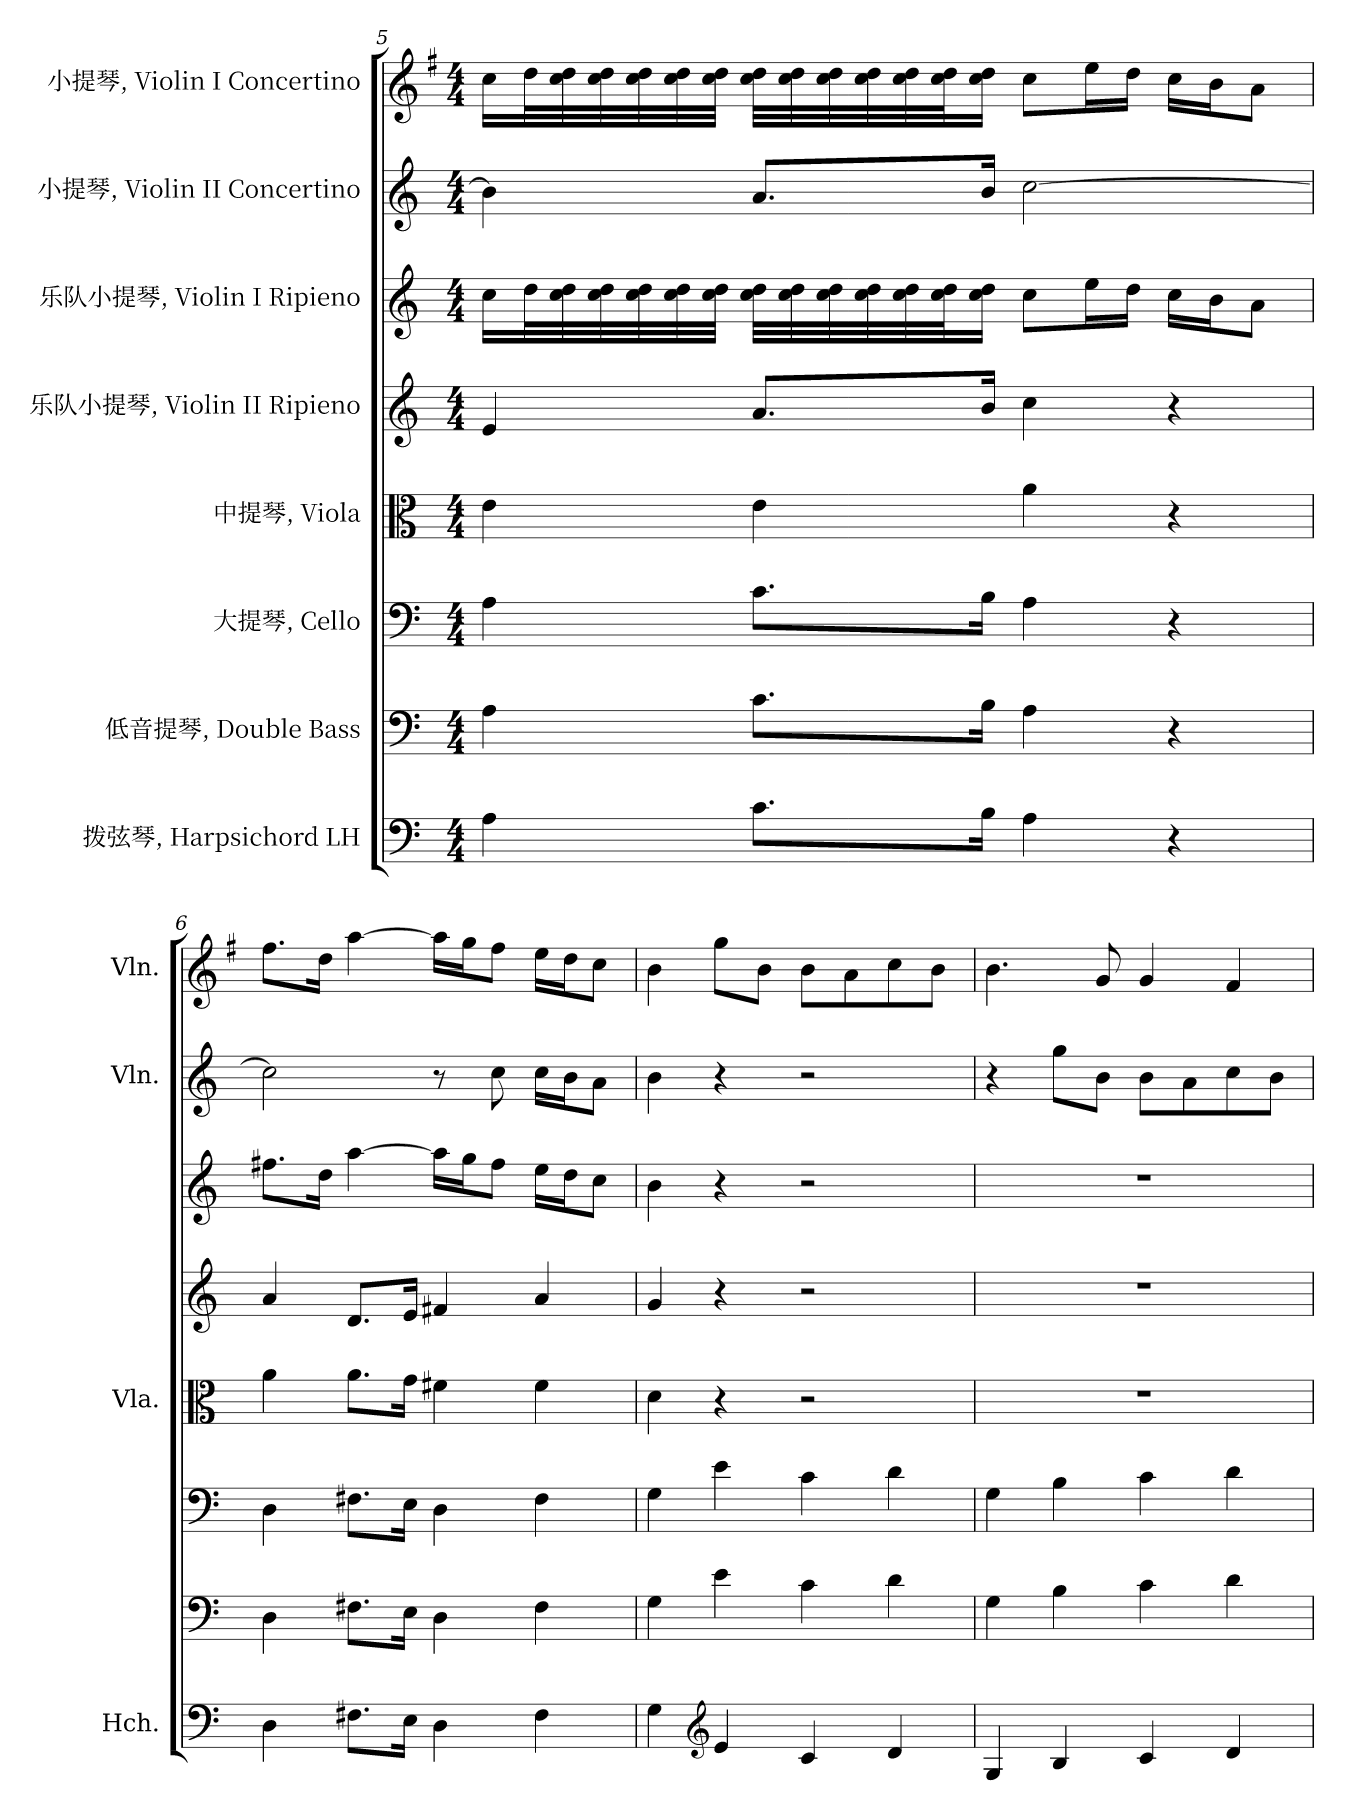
**kern	**kern	**kern	**kern	**kern	**kern	**kern	**kern
*part8	*part7	*part6	*part5	*part4	*part3	*part2	*part1
*staff8	*staff7	*staff6	*staff5	*staff4	*staff3	*staff2	*staff1
*I"拨弦琴, Harpsichord LH	*I"低音提琴, Double Bass	*I"大提琴, Cello	*I"中提琴, Viola	*I"乐队小提琴, Violin II Ripieno	*I"乐队小提琴, Violin I Ripieno	*I"小提琴, Violin II Concertino	*I"小提琴, Violin I Concertino
*I'Hch.	*	*	*I'Vla.	*	*	*I'Vln.	*I'Vln.
!!LO:PB:g=z
*clefF4	*clefF4	*clefF4	*clefC3	*clefG2	*clefG2	*clefG2	*clefG2
*	*ITrd7c12	*	*	*	*	*	*
*k[]	*k[]	*k[]	*k[]	*k[]	*k[]	*k[]	*k[f#]
*M4/4	*M4/4	*M4/4	*M4/4	*M4/4	*M4/4	*M4/4	*M4/4
=5	=5	=5	=5	=5	=5	=5	=5
4A\	4AA\	4A\	4e\	4e/	16cc\LL	4b\]	16cc\LL
.	.	.	.	.	32dd\L	.	32dd\L
.	.	.	.	.	32cc\ 32dd\	.	32cc\ 32dd\
.	.	.	.	.	32cc\ 32dd\	.	32cc\ 32dd\
.	.	.	.	.	32cc\ 32dd\	.	32cc\ 32dd\
.	.	.	.	.	32cc\ 32dd\	.	32cc\ 32dd\
.	.	.	.	.	32cc\ 32dd\JJJ	.	32cc\ 32dd\JJJ
8.c\L	8.C\L	8.c\L	4e\	8.a/L	32cc\ 32dd\LLL	8.a/L	32cc\ 32dd\LLL
.	.	.	.	.	32cc\ 32dd\	.	32cc\ 32dd\
.	.	.	.	.	32cc\ 32dd\	.	32cc\ 32dd\
.	.	.	.	.	32cc\ 32dd\	.	32cc\ 32dd\
.	.	.	.	.	32cc\ 32dd\	.	32cc\ 32dd\
.	.	.	.	.	32cc\ 32dd\J	.	32cc\ 32dd\J
16B\Jk	16BB\Jk	16B\Jk	.	16b/Jk	16cc\ 16dd\JJ	16b/Jk	16cc\ 16dd\JJ
4A\	4AA\	4A\	4a\	4cc\	8cc\L	[2cc\	8cc\L
.	.	.	.	.	16ee\L	.	16ee\L
.	.	.	.	.	16dd\JJ	.	16dd\JJ
4r	4r	4r	4r	4r	16cc\LL	.	16cc\LL
.	.	.	.	.	16b\J	.	16b\J
.	.	.	.	.	8a\J	.	8a\J
=6	=6	=6	=6	=6	=6	=6	=6
4D\	4DD\	4D\	4a\	4a/	8.ff#X\L	2cc\]	8.ff#\L
.	.	.	.	.	16dd\Jk	.	16dd\Jk
8.F#X\L	8.FF#X\L	8.F#X\L	8.a\L	8.d/L	[4aa\	.	[4aa\
16E\Jk	16EE\Jk	16E\Jk	16g\Jk	16e/Jk	.	.	.
4D\	4DD\	4D\	4f#X\	4f#X/	16aa\LL]	8r	16aa\LL]
.	.	.	.	.	16gg\J	.	16gg\J
.	.	.	.	.	8ff#\J	8cc\	8ff#\J
4F#\	4FF#\	4F#\	4f#\	4a/	16ee\LL	16cc\LL	16ee\LL
.	.	.	.	.	16dd\J	16b\J	16dd\J
.	.	.	.	.	8cc\J	8a\J	8cc\J
!!LO:PB:g=z
=7	=7	=7	=7	=7	=7	=7	=7
4G\	4GG\	4G\	4d\	4g/	4b\	4b\	4b\
*clefG2	*	*	*	*	*	*	*
4e/	4E\	4e\	4r	4r	4r	4r	8gg\L
.	.	.	.	.	.	.	8b\J
4c/	4C\	4c\	2r	2r	2r	2r	8b\L
.	.	.	.	.	.	.	8a\
4d/	4D\	4d\	.	.	.	.	8cc\
.	.	.	.	.	.	.	8b\J
=8	=8	=8	=8	=8	=8	=8	=8
4G/	4GG\	4G\	1r	1r	1r	4r	4.b\
4B/	4BB\	4B\	.	.	.	8gg\L	.
.	.	.	.	.	.	8b\J	8g/
4c/	4C\	4c\	.	.	.	8b\L	4g/
.	.	.	.	.	.	8a\	.
4d/	4D\	4d\	.	.	.	8cc\	4f#/
.	.	.	.	.	.	8b\J	.
=	=	=	=	=	=	=	=
*-	*-	*-	*-	*-	*-	*-	*-
